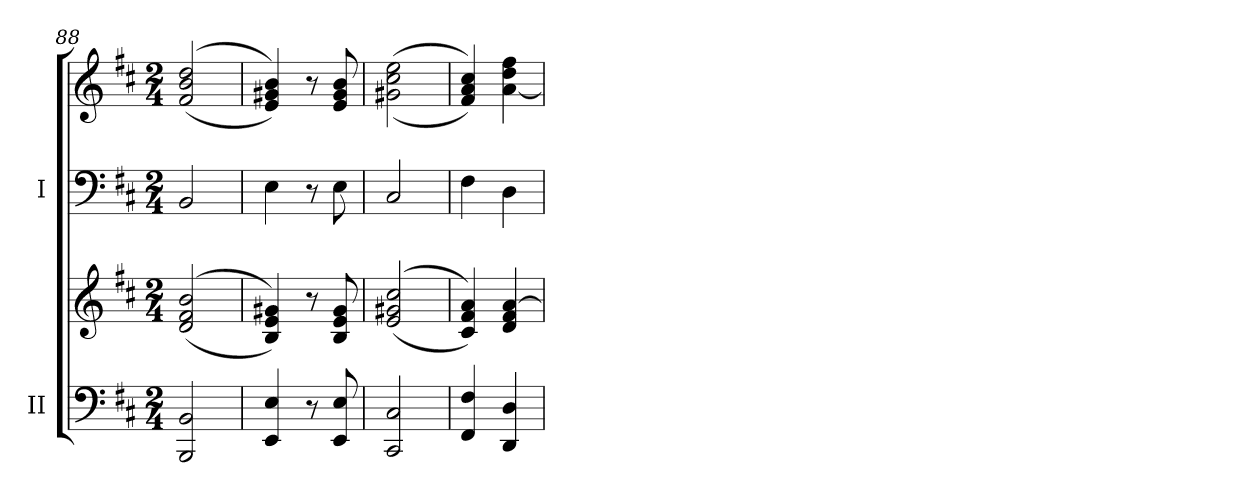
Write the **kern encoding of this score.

**kern	**kern	**kern	**kern
*part2	*part2	*part1	*part1
*staff4	*staff3	*staff2	*staff1
*I"II	*	*I"I	*
*I'II	*	*I'I	*
*clefF4	*clefG2	*clefF4	*clefG2
*k[f#c#]	*k[f#c#]	*k[f#c#]	*k[f#c#]
*M2/4	*M2/4	*M2/4	*M2/4
=88	=88	=88	=88
2BBB/ 2BB/	(<(>2d/ 2f#/ 2b/	2BB/	(<(>2f#/ 2b/ 2dd/
=89	=89	=89	=89
4EE/ 4E/	4B/ 4e/ 4g#X/))	4E\	4e/ 4g#X/ 4b/))
8r	8r	8r	8r
8EE/ 8E/	8B/ 8e/ 8g#/	8E\	8e/ 8g#/ 8b/
=90	=90	=90	=90
2CC#/ 2C#/	(<(>2e/ 2g#X/ 2cc#/	2C#/	(>(<2g#X\ 2cc#\ 2ee\
=91	=91	=91	=91
4FF#/ 4F#/	4c#/ 4f#/ 4a/))	4F#\	4f#/ 4a/ 4cc#/))
4DD/ 4D/	4d/ 4f#/ [4a/	4D\	[4a\ 4dd\ 4ff#\
=	=	=	=
*-	*-	*-	*-
